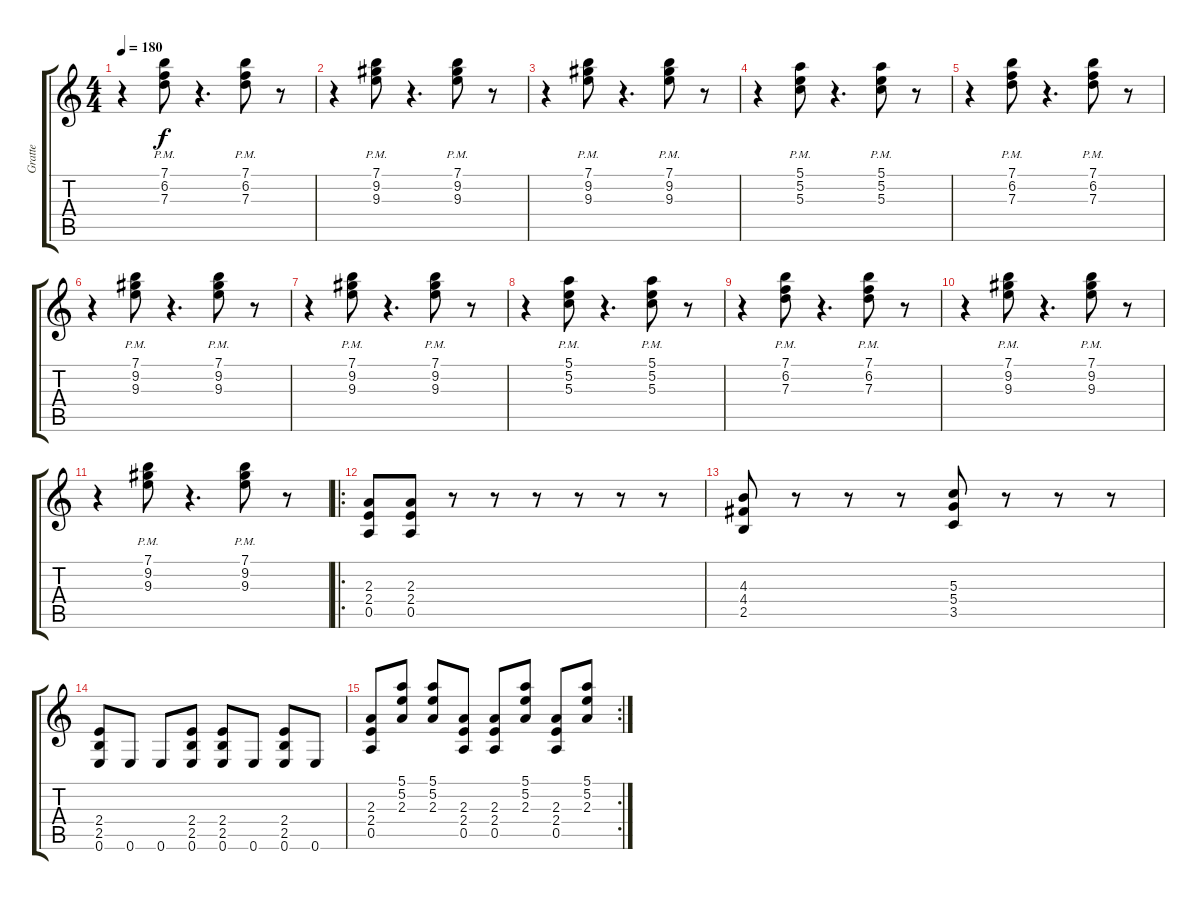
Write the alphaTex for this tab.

\track ("Gratte" "Gratte") {instrument distortionguitar}
\staff {score tabs}
\tuning (E4 B3 G3 D3 A2 E2) {hide}
\ts (4 4)
\tempo 180
\clef g2
\ks c
r.4{dy f} (7.1{pm} 6.2{pm} 7.3{pm}).8 r.4{d} (7.1{pm} 6.2{pm} 7.3{pm}).8 r.8 |
r.4 (7.1{pm} 9.2{pm} 9.3{pm}).8 r.4{d} (7.1{pm} 9.2{pm} 9.3{pm}).8 r.8 |
r.4 (7.1{pm} 9.2{pm} 9.3{pm}).8 r.4{d} (7.1{pm} 9.2{pm} 9.3{pm}).8 r.8 |
r.4 (5.1{pm} 5.2{pm} 5.3{pm}).8 r.4{d} (5.1{pm} 5.2{pm} 5.3{pm}).8 r.8 |
r.4 (7.1{pm} 6.2{pm} 7.3{pm}).8 r.4{d} (7.1{pm} 6.2{pm} 7.3{pm}).8 r.8 |
r.4 (7.1{pm} 9.2{pm} 9.3{pm}).8 r.4{d} (7.1{pm} 9.2{pm} 9.3{pm}).8 r.8 |
r.4 (7.1{pm} 9.2{pm} 9.3{pm}).8 r.4{d} (7.1{pm} 9.2{pm} 9.3{pm}).8 r.8 |
r.4 (5.1{pm} 5.2{pm} 5.3{pm}).8 r.4{d} (5.1{pm} 5.2{pm} 5.3{pm}).8 r.8 |
r.4 (7.1{pm} 6.2{pm} 7.3{pm}).8 r.4{d} (7.1{pm} 6.2{pm} 7.3{pm}).8 r.8 |
r.4 (7.1{pm} 9.2{pm} 9.3{pm}).8 r.4{d} (7.1{pm} 9.2{pm} 9.3{pm}).8 r.8 |
r.4 (7.1{pm} 9.2{pm} 9.3{pm}).8 r.4{d} (7.1{pm} 9.2{pm} 9.3{pm}).8 r.8 |
\ro
(2.3 2.4 0.5).8 (2.3 2.4 0.5).8 r.8 r.8 r.8 r.8 r.8 r.8 |
(4.3 4.4 2.5).8 r.8 r.8 r.8 (5.3 5.4 3.5).8 r.8 r.8 r.8 |
(2.4 2.5 0.6).8 0.6.8 0.6.8 (2.4 2.5 0.6).8 (2.4 2.5 0.6).8 0.6.8 (2.4 2.5 0.6).8 0.6.8 |
\rc 2
(2.3 2.4 0.5).8 (5.1 5.2 2.3).8 (5.1 5.2 2.3).8 (2.3 2.4 0.5).8 (2.3 2.4 0.5).8 (5.1 5.2 2.3).8 (2.3 2.4 0.5).8 (5.1 5.2 2.3).8
